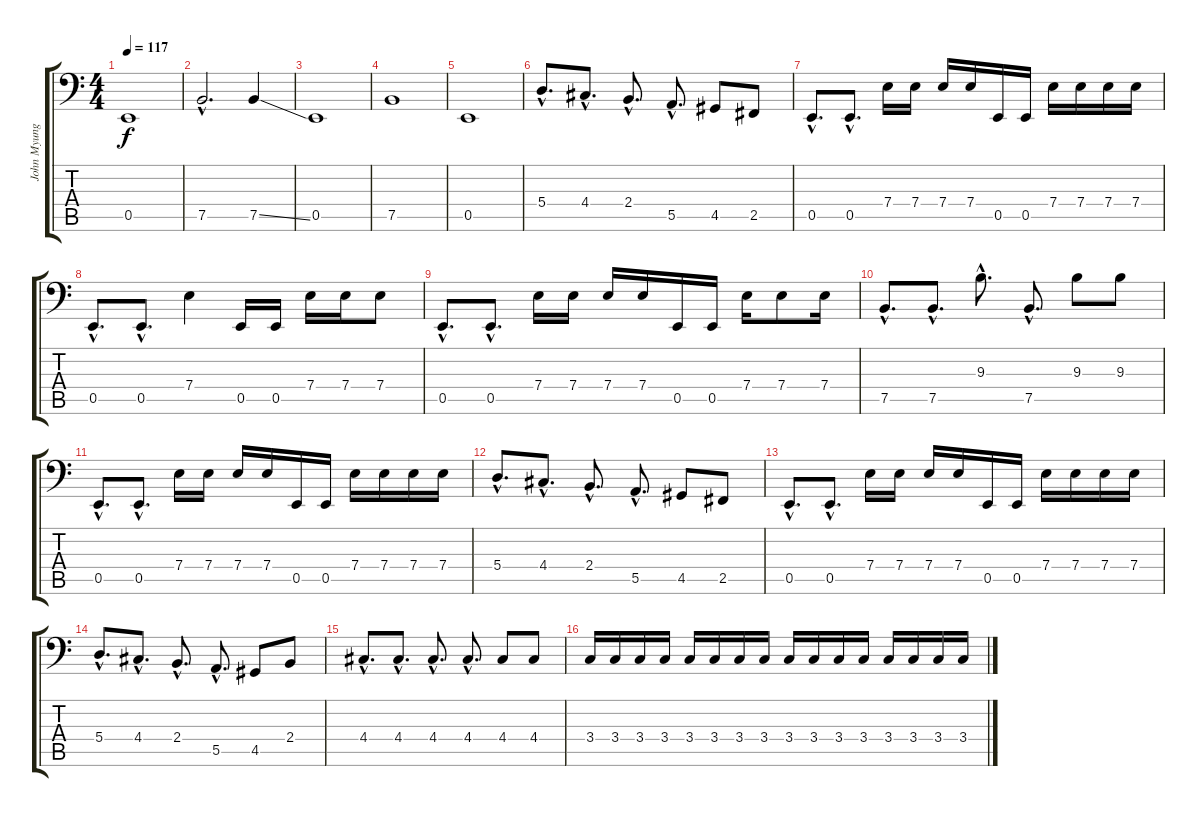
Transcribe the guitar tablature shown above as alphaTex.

\track ("John Myung" "John Myung") {instrument electricbassfinger}
\staff {score tabs}
\tuning (C3 G2 D2 A1 E1 B0) {hide}
\ts (4 4)
\tempo 117
\clef f4
\ks c
0.5.1{dy f} |
7.5{hac}.2{d} 7.5{ss}.4 |
0.5.1 |
7.5.1 |
0.5.1 |
5.4{hac}.8{d} 4.4{hac}.8{d} 2.4{hac}.8{d} 5.5{hac}.8{d} 4.5.8 2.5.8 |
0.5{hac}.8{d} 0.5{hac}.8{d} 7.4.16 7.4.16 7.4.16 7.4.16 0.5.16 0.5.16 7.4.16 7.4.16 7.4.16 7.4.16 |
0.5{hac}.8{d} 0.5{hac}.8{d} 7.4.4 0.5.16 0.5.16 7.4.16 7.4.16 7.4.8 |
0.5{hac}.8{d} 0.5{hac}.8{d} 7.4.16 7.4.16 7.4.16 7.4.16 0.5.16 0.5.16 7.4.16 7.4.8 7.4.16 |
7.5{hac}.8{d} 7.5{hac}.8{d} 9.3{hac}.8{d} 7.5{hac}.8{d} 9.3.8 9.3.8 |
0.5{hac}.8{d} 0.5{hac}.8{d} 7.4.16 7.4.16 7.4.16 7.4.16 0.5.16 0.5.16 7.4.16 7.4.16 7.4.16 7.4.16 |
5.4{hac}.8{d} 4.4{hac}.8{d} 2.4{hac}.8{d} 5.5{hac}.8{d} 4.5.8 2.5.8 |
0.5{hac}.8{d} 0.5{hac}.8{d} 7.4.16 7.4.16 7.4.16 7.4.16 0.5.16 0.5.16 7.4.16 7.4.16 7.4.16 7.4.16 |
5.4{hac}.8{d} 4.4{hac}.8{d} 2.4{hac}.8{d} 5.5{hac}.8{d} 4.5.8 2.4.8 |
4.4{hac}.8{d} 4.4{hac}.8{d} 4.4{hac}.8{d} 4.4{hac}.8{d} 4.4.8 4.4.8 |
3.4.16 3.4.16 3.4.16 3.4.16 3.4.16 3.4.16 3.4.16 3.4.16 3.4.16 3.4.16 3.4.16 3.4.16 3.4.16 3.4.16 3.4.16 3.4.16
